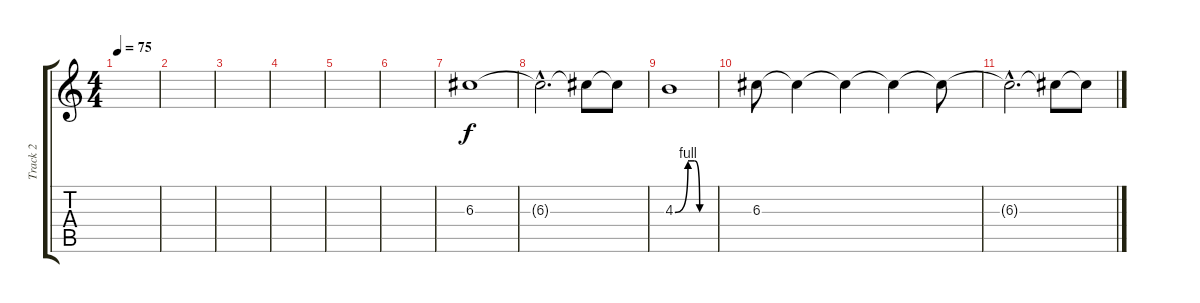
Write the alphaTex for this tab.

\track ("Track 2" "Track 2") {instrument distortionguitar}
\staff {score tabs}
\tuning (E4 B3 G3 D3 A2 D2) {hide}
\ts (4 4)
\tempo 75
\clef g2
\ks c
|
|
|
|
|
|
6.3.1{volume 16} |
6.3{hac t}.2{d} 6.3{t}.8 6.3{t}.8 |
4.3{be (custom 0 0 20 4 30 4 38 0 45 0 60 0)}.1 |
6.3.8 6.3{t}.4 6.3{t}.4 6.3{t}.4 6.3{t}.8 |
6.3{hac t}.2{d volume 0} 6.3{t}.8 6.3{t}.8
